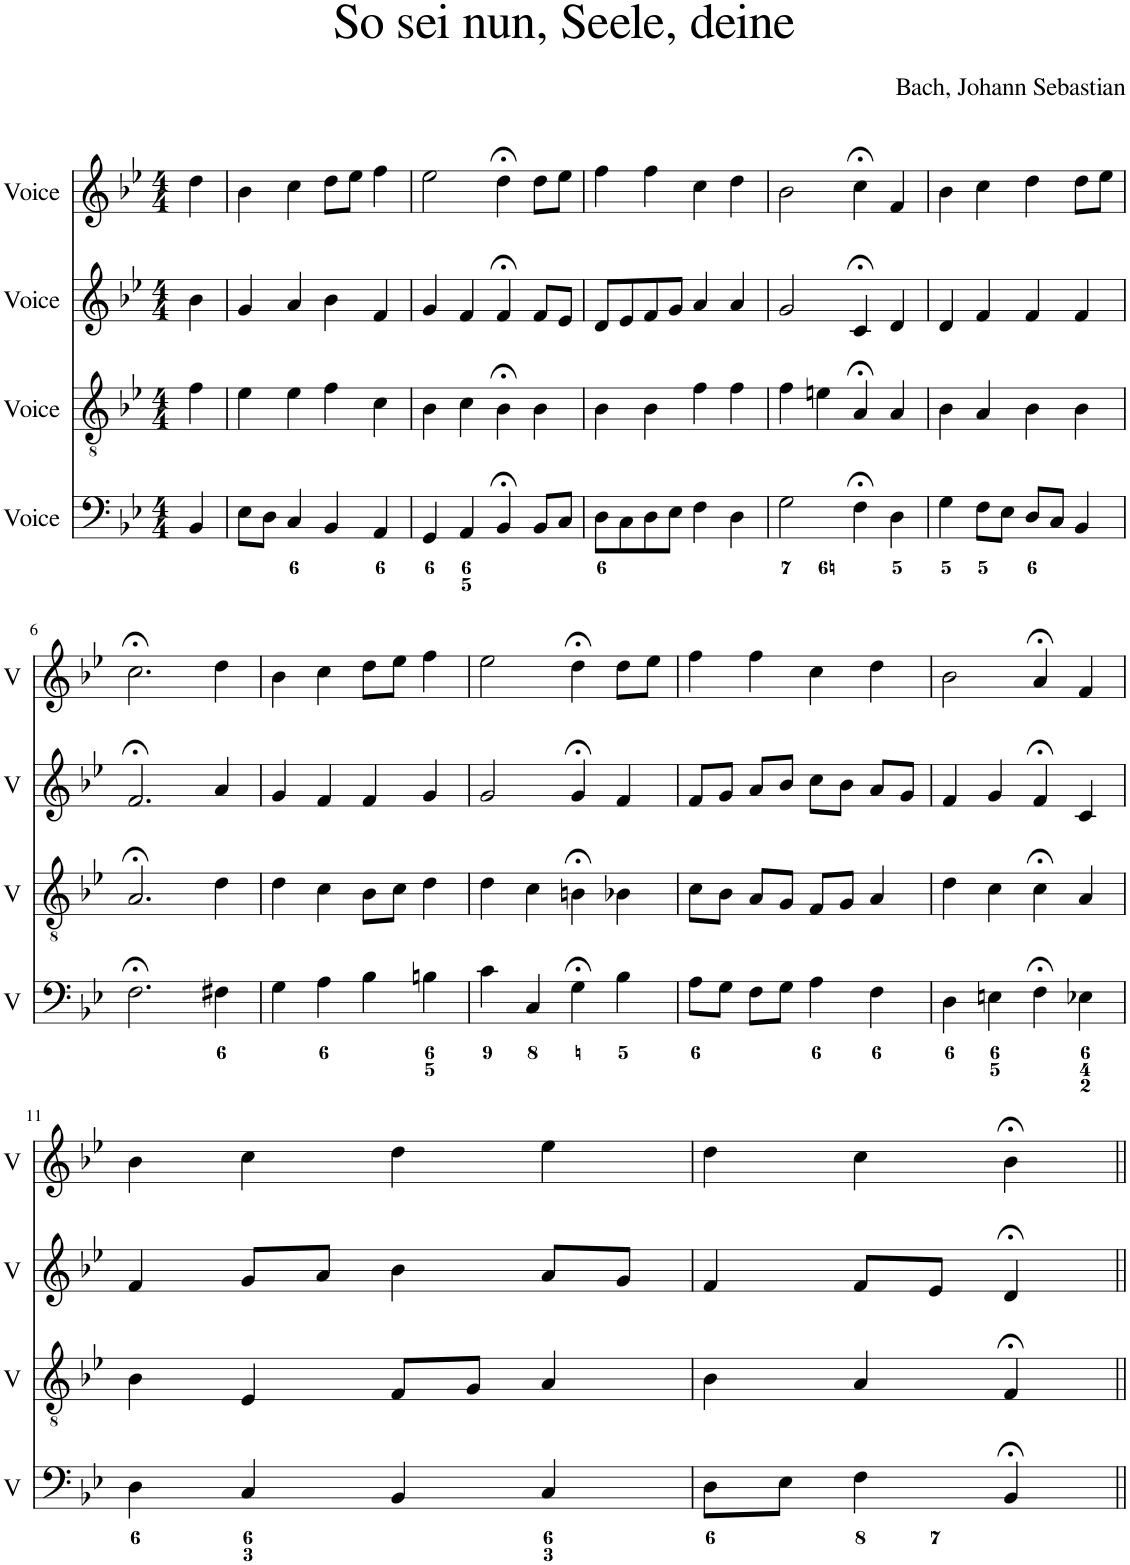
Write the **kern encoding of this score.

**kern	**kern	**kern	**kern
*part4	*part3	*part2	*part1
*staff4	*staff3	*staff2	*staff1
*I"Voice	*I"Voice	*I"Voice	*I"Voice
*I'V	*I'V	*I'V	*I'V
*clefF4	*clefGv2	*clefG2	*clefG2
*k[b-e-]	*k[b-e-]	*k[b-e-]	*k[b-e-]
*M4/4	*M4/4	*M4/4	*M4/4
=	=	=	=
4BB-/	4f\	4b-\	4dd\
=1	=1	=1	=1
8E-\L	4e-\	4g/	4b-\
8D\J	.	.	.
4C/	4e-\	4a/	4cc\
4BB-/	4f\	4b-\	8dd\L
.	.	.	8ee-\J
4AA/	4c\	4f/	4ff\
=2	=2	=2	=2
4GG/	4B-\	4g/	2ee-\
4AA/	4c\	4f/	.
4BB-;</	4B-;<\	4f;</	4dd;<\
8BB-/L	4B-\	8f/L	8dd\L
8C/J	.	8e-/J	8ee-\J
=3	=3	=3	=3
8D\L	4B-\	8d/L	4ff\
8C\	.	8e-/	.
8D\	4B-\	8f/	4ff\
8E-\J	.	8g/J	.
4F\	4f\	4a/	4cc\
4D\	4f\	4a/	4dd\
=4	=4	=4	=4
2G\	4f\	2g/	2b-\
.	4en\	.	.
4F;<\	4A;</	4c;</	4cc;<\
4D\	4A/	4d/	4f/
=5	=5	=5	=5
4G\	4B-\	4d/	4b-\
8F\L	4A/	4f/	4cc\
8E-\J	.	.	.
8D/L	4B-\	4f/	4dd\
8C/J	.	.	.
4BB-/	4B-\	4f/	8dd\L
.	.	.	8ee-\J
!!LO:LB:g=z
=6	=6	=6	=6
2.F;<\	2.A;</	2.f;</	2.cc;<\
4F#X\	4d\	4a/	4dd\
=7	=7	=7	=7
4G\	4d\	4g/	4b-\
4A\	4c\	4f/	4cc\
4B-\	8B-\L	4f/	8dd\L
.	8c\J	.	8ee-\J
4Bn\	4d\	4g/	4ff\
=8	=8	=8	=8
4c\	4d\	2g/	2ee-\
4C/	4c\	.	.
4G;<\	4Bn;<\	4g;</	4dd;<\
4B-\	4B-X\	4f/	8dd\L
.	.	.	8ee-\J
=9	=9	=9	=9
8A\L	8c\L	8f/L	4ff\
8G\J	8B-\J	8g/J	.
8F\L	8A/L	8a/L	4ff\
8G\J	8G/J	8b-/J	.
4A\	8F/L	8cc\L	4cc\
.	8G/J	8b-\J	.
4F\	4A/	8a/L	4dd\
.	.	8g/J	.
=10	=10	=10	=10
4D\	4d\	4f/	2b-\
4En\	4c\	4g/	.
4F;<\	4c;<\	4f;</	4a;</
4E-X\	4A/	4c/	4f/
!!LO:LB:g=z
=11	=11	=11	=11
4D\	4B-\	4f/	4b-\
4C/	4E-/	8g/L	4cc\
.	.	8a/J	.
4BB-/	8F/L	4b-\	4dd\
.	8G/J	.	.
4C/	4A/	8a/L	4ee-\
.	.	8g/J	.
=12	=12	=12	=12
8D\L	4B-\	4f/	4dd\
8E-\J	.	.	.
4F\	4A/	8f/L	4cc\
.	.	8e-/J	.
4BB-;</	4F;</	4d;</	4b-;<\
=||	=||	=||	=||
*-	*-	*-	*-
